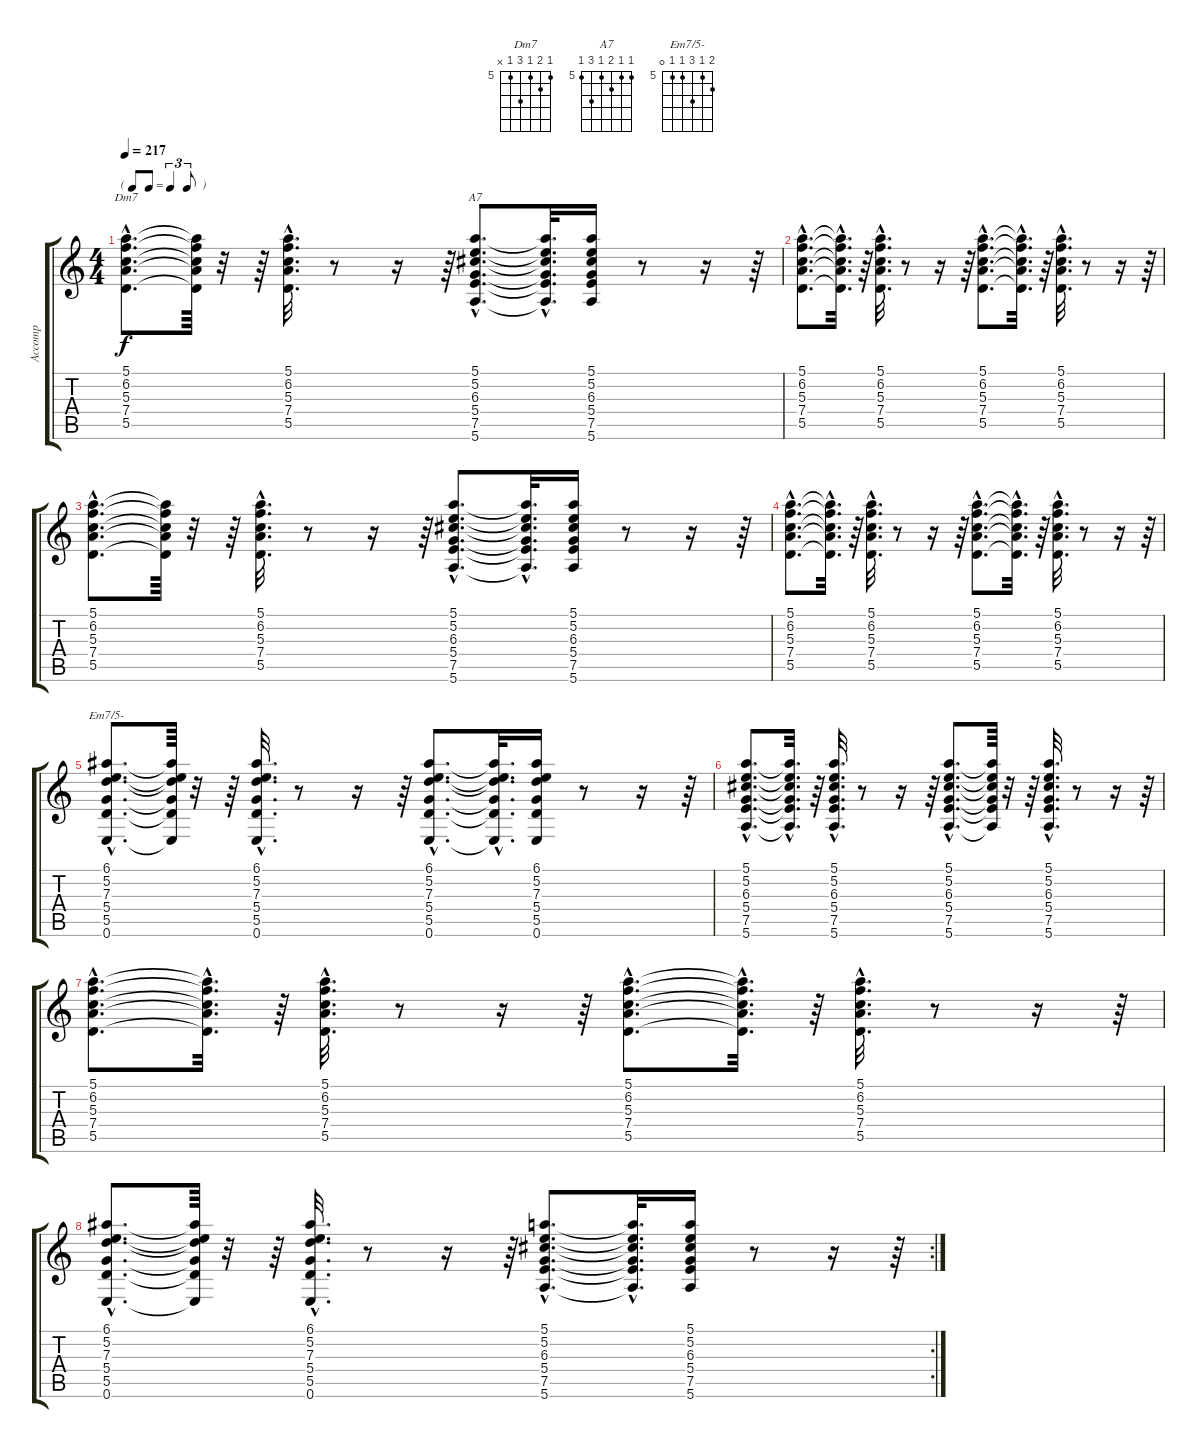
\track ("Accomp" "Accomp") {instrument acousticguitarnylon}
\staff {score tabs}
\tuning (E4 B3 G3 D3 A2 E2) {hide}
\chord ("Dm7" 5 6 5 7 5 x) {firstfret 5}
\chord ("A7" 5 5 6 5 7 5) {firstfret 5}
\chord ("Em7/5-" 6 5 7 5 5 0) {firstfret 5}
\ts (4 4)
\tf triplet8th
\tempo 217
\clef g2
\ks c
(5.1{hac} 6.2{hac} 5.3{hac} 7.4{hac} 5.5{hac}).8{d ch "Dm7" dy f} (5.1{t} 6.2{t} 5.3{t} 7.4{t} 5.5{t}).64 r.32 r.64 (5.1{hac} 6.2{hac} 5.3{hac} 7.4{hac} 5.5{hac}).32{d} r.8 r.16 r.64 (5.1{hac} 5.2{hac} 6.3{hac} 5.4{hac} 7.5{hac} 5.6{hac}).8{d ch "A7"} (5.1{hac t} 5.2{hac t} 6.3{hac t} 5.4{hac t} 7.5{hac t} 5.6{hac t}).32{d} (5.1 5.2 6.3 5.4 7.5 5.6).16 r.8 r.16 r.64 |
(5.1{hac} 6.2{hac} 5.3{hac} 7.4{hac} 5.5{hac}).8{d} (5.1{hac t} 6.2{hac t} 5.3{hac t} 7.4{hac t} 5.5{hac t}).32{d} r.64 (5.1{hac} 6.2{hac} 5.3{hac} 7.4{hac} 5.5{hac}).32{d} r.8 r.16 r.64 (5.1{hac} 6.2{hac} 5.3{hac} 7.4{hac} 5.5{hac}).8{d} (5.1{hac t} 6.2{hac t} 5.3{hac t} 7.4{hac t} 5.5{hac t}).32{d} r.64 (5.1{hac} 6.2{hac} 5.3{hac} 7.4{hac} 5.5{hac}).32{d} r.8 r.16 r.64 |
(5.1{hac} 6.2{hac} 5.3{hac} 7.4{hac} 5.5{hac}).8{d} (5.1{t} 6.2{t} 5.3{t} 7.4{t} 5.5{t}).64 r.32 r.64 (5.1{hac} 6.2{hac} 5.3{hac} 7.4{hac} 5.5{hac}).32{d} r.8 r.16 r.64 (5.1{hac} 5.2{hac} 6.3{hac} 5.4{hac} 7.5{hac} 5.6{hac}).8{d} (5.1{hac t} 5.2{hac t} 6.3{hac t} 5.4{hac t} 7.5{hac t} 5.6{hac t}).32{d} (5.1 5.2 6.3 5.4 7.5 5.6).16 r.8 r.16 r.64 |
(5.1{hac} 6.2{hac} 5.3{hac} 7.4{hac} 5.5{hac}).8{d} (5.1{hac t} 6.2{hac t} 5.3{hac t} 7.4{hac t} 5.5{hac t}).32{d} r.64 (5.1{hac} 6.2{hac} 5.3{hac} 7.4{hac} 5.5{hac}).32{d} r.8 r.16 r.64 (5.1{hac} 6.2{hac} 5.3{hac} 7.4{hac} 5.5{hac}).8{d} (5.1{hac t} 6.2{hac t} 5.3{hac t} 7.4{hac t} 5.5{hac t}).32{d} r.64 (5.1{hac} 6.2{hac} 5.3{hac} 7.4{hac} 5.5{hac}).32{d} r.8 r.16 r.64 |
(6.1{hac} 5.2{hac} 7.3{hac} 5.4{hac} 5.5{hac} 0.6{hac}).8{d ch "Em7/5-"} (6.1{t} 5.2{t} 7.3{t} 5.4{t} 5.5{t} 0.6{t}).64 r.32 r.64 (6.1{hac} 5.2{hac} 7.3{hac} 5.4{hac} 5.5{hac} 0.6{hac}).32{d} r.8 r.16 r.64 (6.1{hac} 5.2{hac} 7.3{hac} 5.4{hac} 5.5{hac} 0.6{hac}).8{d} (6.1{hac t} 5.2{hac t} 7.3{hac t} 5.4{hac t} 5.5{hac t} 0.6{hac t}).32{d} (6.1 5.2 7.3 5.4 5.5 0.6).16 r.8 r.16 r.64 |
(5.1{hac} 5.2{hac} 6.3{hac} 5.4{hac} 7.5{hac} 5.6{hac}).8{d} (5.1{hac t} 5.2{hac t} 6.3{hac t} 5.4{hac t} 7.5{hac t} 5.6{hac t}).32{d} r.64 (5.1{hac} 5.2{hac} 6.3{hac} 5.4{hac} 7.5{hac} 5.6{hac}).32{d} r.8 r.16 r.64 (5.1{hac} 5.2{hac} 6.3{hac} 5.4{hac} 7.5{hac} 5.6{hac}).8{d} (5.1{t} 5.2{t} 6.3{t} 5.4{t} 7.5{t} 5.6{t}).64 r.32 r.64 (5.1{hac} 5.2{hac} 6.3{hac} 5.4{hac} 7.5{hac} 5.6{hac}).32{d} r.8 r.16 r.64 |
(5.1{hac} 6.2{hac} 5.3{hac} 7.4{hac} 5.5{hac}).8{d} (5.1{hac t} 6.2{hac t} 5.3{hac t} 7.4{hac t} 5.5{hac t}).32{d} r.64 (5.1{hac} 6.2{hac} 5.3{hac} 7.4{hac} 5.5{hac}).32{d} r.8 r.16 r.64 (5.1{hac} 6.2{hac} 5.3{hac} 7.4{hac} 5.5{hac}).8{d} (5.1{hac t} 6.2{hac t} 5.3{hac t} 7.4{hac t} 5.5{hac t}).32{d} r.64 (5.1{hac} 6.2{hac} 5.3{hac} 7.4{hac} 5.5{hac}).32{d} r.8 r.16 r.64 |
\rc 2
(6.1{hac} 5.2{hac} 7.3{hac} 5.4{hac} 5.5{hac} 0.6{hac}).8{d} (6.1{t} 5.2{t} 7.3{t} 5.4{t} 5.5{t} 0.6{t}).64 r.32 r.64 (6.1{hac} 5.2{hac} 7.3{hac} 5.4{hac} 5.5{hac} 0.6{hac}).32{d} r.8 r.16 r.64 (5.1{hac} 5.2{hac} 6.3{hac} 5.4{hac} 7.5{hac} 5.6{hac}).8{d} (5.1{hac t} 5.2{hac t} 6.3{hac t} 5.4{hac t} 7.5{hac t} 5.6{hac t}).32{d} (5.1 5.2 6.3 5.4 7.5 5.6).16 r.8 r.16 r.64
